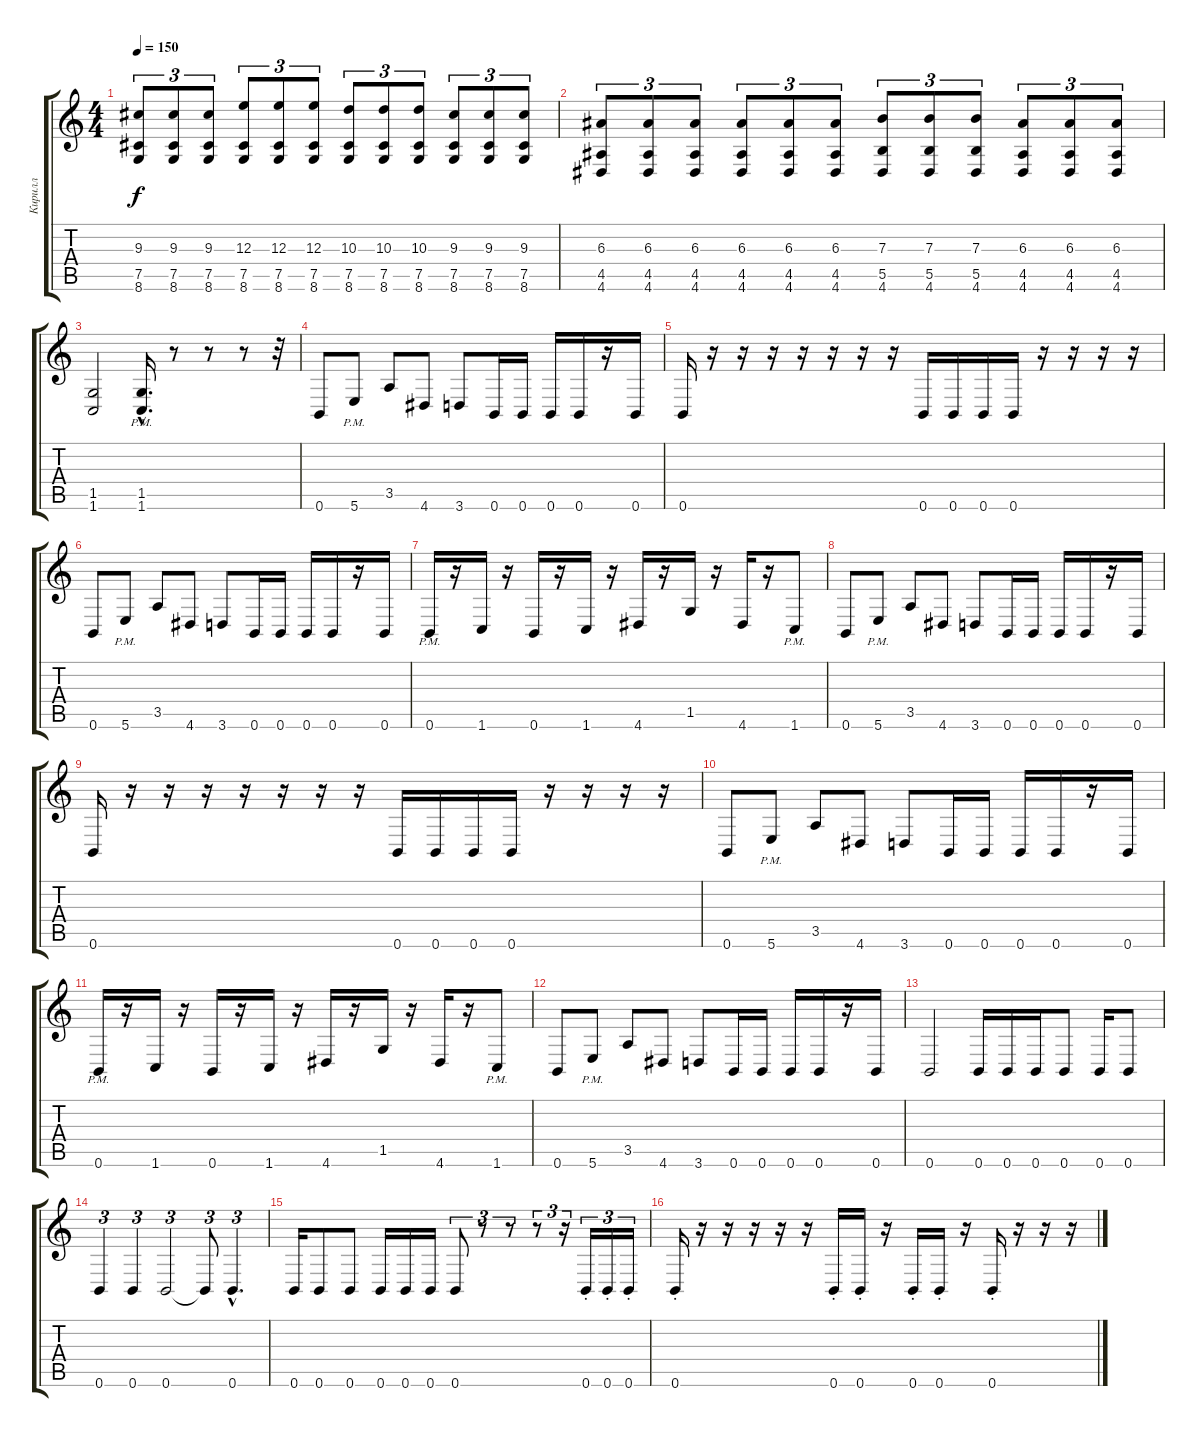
\track ("Кирилл" "Кирилл") {instrument distortionguitar}
\staff {score tabs}
\tuning (Db4 Ab3 E3 B2 Gb2 B1) {hide}
\ts (4 4)
\tempo 150
\clef g2
\ks c
(9.3 7.5 8.6).8{tu (3 2) dy f} (9.3 7.5 8.6).8{tu (3 2)} (9.3 7.5 8.6).8{tu (3 2)} (12.3 7.5 8.6).8{tu (3 2)} (12.3 7.5 8.6).8{tu (3 2)} (12.3 7.5 8.6).8{tu (3 2)} (10.3 7.5 8.6).8{tu (3 2)} (10.3 7.5 8.6).8{tu (3 2)} (10.3 7.5 8.6).8{tu (3 2)} (9.3 7.5 8.6).8{tu (3 2)} (9.3 7.5 8.6).8{tu (3 2)} (9.3 7.5 8.6).8{tu (3 2)} |
(6.3 4.5 4.6).8{tu (3 2)} (6.3 4.5 4.6).8{tu (3 2)} (6.3 4.5 4.6).8{tu (3 2)} (6.3 4.5 4.6).8{tu (3 2)} (6.3 4.5 4.6).8{tu (3 2)} (6.3 4.5 4.6).8{tu (3 2)} (7.3 5.5 4.6).8{tu (3 2)} (7.3 5.5 4.6).8{tu (3 2)} (7.3 5.5 4.6).8{tu (3 2)} (6.3 4.5 4.6).8{tu (3 2)} (6.3 4.5 4.6).8{tu (3 2)} (6.3 4.5 4.6).8{tu (3 2)} |
(1.5 1.6).2 (1.5{hac pm} 1.6{hac pm}).16{d} r.8 r.8 r.8 r.32 |
0.6.8 5.6{pm}.8 3.5.8 4.6.8 3.6.8 0.6.16 0.6.16 0.6.16 0.6.16 r.16 0.6.16 |
0.6.16 r.16 r.16 r.16 r.16 r.16 r.16 r.16 0.6.16 0.6.16 0.6.16 0.6.16 r.16 r.16 r.16 r.16 |
0.6.8 5.6{pm}.8 3.5.8 4.6.8 3.6.8 0.6.16 0.6.16 0.6.16 0.6.16 r.16 0.6.16 |
0.6{pm}.16 r.16 1.6.16 r.16 0.6.16 r.16 1.6.16 r.16 4.6.16 r.16 1.5.16 r.16 4.6.16 r.16 1.6{pm}.8 |
0.6.8 5.6{pm}.8 3.5.8 4.6.8 3.6.8 0.6.16 0.6.16 0.6.16 0.6.16 r.16 0.6.16 |
0.6.16 r.16 r.16 r.16 r.16 r.16 r.16 r.16 0.6.16 0.6.16 0.6.16 0.6.16 r.16 r.16 r.16 r.16 |
0.6.8 5.6{pm}.8 3.5.8 4.6.8 3.6.8 0.6.16 0.6.16 0.6.16 0.6.16 r.16 0.6.16 |
0.6{pm}.16 r.16 1.6.16 r.16 0.6.16 r.16 1.6.16 r.16 4.6.16 r.16 1.5.16 r.16 4.6.16 r.16 1.6{pm}.8 |
0.6.8 5.6{pm}.8 3.5.8 4.6.8 3.6.8 0.6.16 0.6.16 0.6.16 0.6.16 r.16 0.6.16 |
0.6.2 0.6.16 0.6.16 0.6.16 0.6.8 0.6.16 0.6.8 |
0.6.4{tu (3 2)} 0.6.4{tu (3 2)} 0.6.2{tu (3 2)} 0.6{t}.8{tu (3 2)} 0.6{hac}.4{d tu (3 2)} |
0.6.16 0.6.8 0.6.8 0.6.16 0.6.16 0.6.16 0.6.8{tu (3 2)} r.8{tu (3 2)} r.8{tu (3 2)} r.8{tu (3 2)} r.16{tu (3 2)} 0.6{st}.16{tu (3 2)} 0.6{st}.16{tu (3 2)} 0.6{st}.16{tu (3 2)} |
0.6{st}.16 r.16 r.16 r.16 r.16 r.16 0.6{st}.16 0.6{st}.16 r.16 0.6{st}.16 0.6{st}.16 r.16 0.6{st}.16 r.16 r.16 r.16
